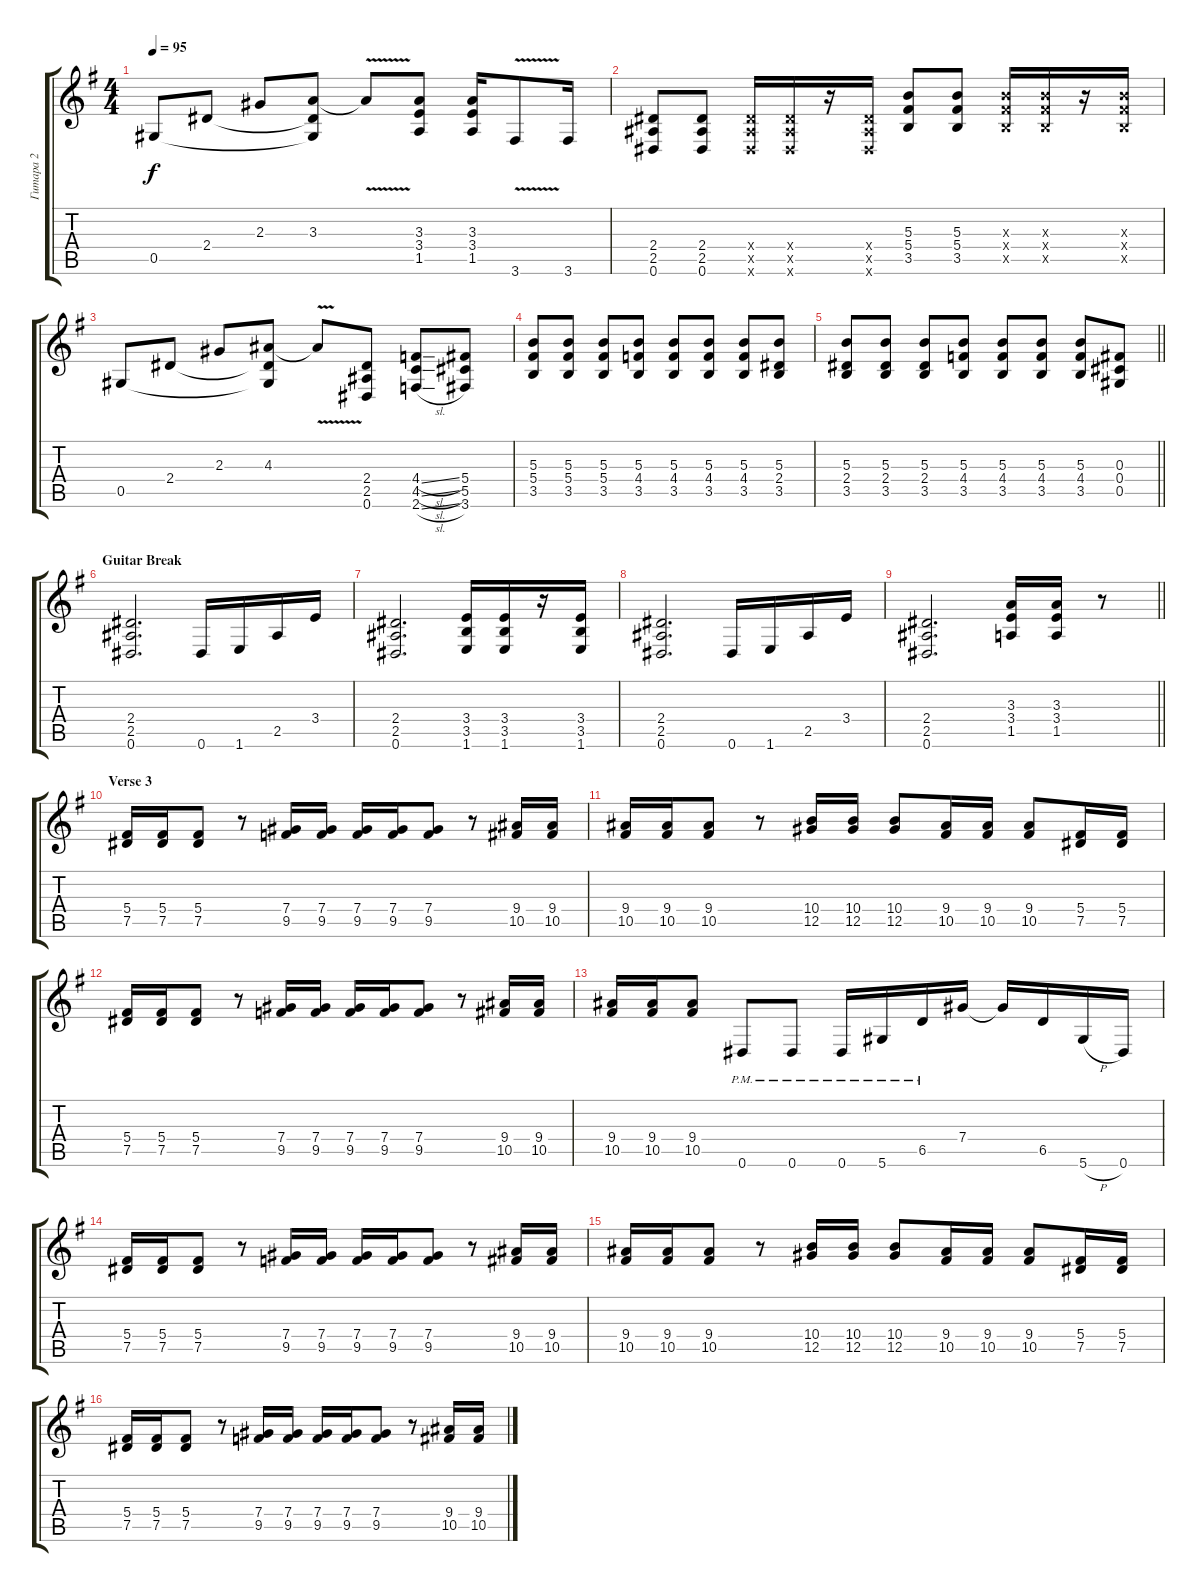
\track ("Гитара 2" "Гитара 2") {instrument distortionguitar}
\staff {score tabs}
\tuning (Eb4 Bb3 Gb3 Db3 Ab2 Eb2) {hide}
\ts (4 4)
\tempo 95
\clef g2
\ks eminor
0.5.8{dy f} 2.4.8 2.3.8 (3.3 2.4{t} 0.5{t}).8 3.3{v t}.8 (3.3 3.4 1.5).8 (3.3 3.4 1.5).16 3.6{v}.8 3.6.16 |
(2.4 2.5 0.6).8 (2.4 2.5 0.6).8 (2.4{x} 2.5{x} 0.6{x}).16 (2.4{x} 2.5{x} 0.6{x}).16 r.16 (2.4{x} 2.5{x} 0.6{x}).16 (5.3 5.4 3.5).8 (5.3 5.4 3.5).8 (5.3{x} 5.4{x} 3.5{x}).16 (5.3{x} 5.4{x} 3.5{x}).16 r.16 (5.3{x} 5.4{x} 3.5{x}).16 |
0.5.8 2.4.8 2.3.8 (4.3 2.4{t} 0.5{t}).8 4.3{v t}.8 (2.4 2.5 0.6).8 (4.4{sl} 4.5{sl} 2.6{sl}).8 (5.4 5.5 3.6).8 |
(5.3 5.4 3.5).8 (5.3 5.4 3.5).8 (5.3 5.4 3.5).8 (5.3 4.4 3.5).8 (5.3 4.4 3.5).8 (5.3 4.4 3.5).8 (5.3 4.4 3.5).8 (5.3 2.4 3.5).8 |
\barLineRight lightlight
(5.3 2.4 3.5).8 (5.3 2.4 3.5).8 (5.3 2.4 3.5).8 (5.3 4.4 3.5).8 (5.3 4.4 3.5).8 (5.3 4.4 3.5).8 (5.3 4.4 3.5).8 (0.3 0.4 0.5).8 |
\section ("" "Guitar Break")
(2.4 2.5 0.6).2{d} 0.6.16 1.6.16 2.5.16 3.4.16 |
(2.4 2.5 0.6).2{d} (3.4 3.5 1.6).16 (3.4 3.5 1.6).16 r.16 (3.4 3.5 1.6).16 |
(2.4 2.5 0.6).2{d} 0.6.16 1.6.16 2.5.16 3.4.16 |
\barLineRight lightlight
(2.4 2.5 0.6).2{d} (3.3 3.4 1.5).16 (3.3 3.4 1.5).16 r.8 |
\section ("" "Verse 3")
(5.4 7.5).16 (5.4 7.5).16 (5.4 7.5).8 r.8 (7.4 9.5).16 (7.4 9.5).16 (7.4 9.5).16 (7.4 9.5).16 (7.4 9.5).8 r.8 (9.4 10.5).16 (9.4 10.5).16 |
(9.4 10.5).16 (9.4 10.5).16 (9.4 10.5).8 r.8 (10.4 12.5).16 (10.4 12.5).16 (10.4 12.5).8 (9.4 10.5).16 (9.4 10.5).16 (9.4 10.5).8 (5.4 7.5).16 (5.4 7.5).16 |
(5.4 7.5).16 (5.4 7.5).16 (5.4 7.5).8 r.8 (7.4 9.5).16 (7.4 9.5).16 (7.4 9.5).16 (7.4 9.5).16 (7.4 9.5).8 r.8 (9.4 10.5).16 (9.4 10.5).16 |
(9.4 10.5).16 (9.4 10.5).16 (9.4 10.5).8 0.6{pm}.8 0.6{pm}.8 0.6{pm}.16 5.6{pm}.16 6.5{pm}.16 7.4.16 7.4{t}.16 6.5.16 5.6{h}.16 0.6.16 |
(5.4 7.5).16 (5.4 7.5).16 (5.4 7.5).8 r.8 (7.4 9.5).16 (7.4 9.5).16 (7.4 9.5).16 (7.4 9.5).16 (7.4 9.5).8 r.8 (9.4 10.5).16 (9.4 10.5).16 |
(9.4 10.5).16 (9.4 10.5).16 (9.4 10.5).8 r.8 (10.4 12.5).16 (10.4 12.5).16 (10.4 12.5).8 (9.4 10.5).16 (9.4 10.5).16 (9.4 10.5).8 (5.4 7.5).16 (5.4 7.5).16 |
(5.4 7.5).16 (5.4 7.5).16 (5.4 7.5).8 r.8 (7.4 9.5).16 (7.4 9.5).16 (7.4 9.5).16 (7.4 9.5).16 (7.4 9.5).8 r.8 (9.4 10.5).16 (9.4 10.5).16
